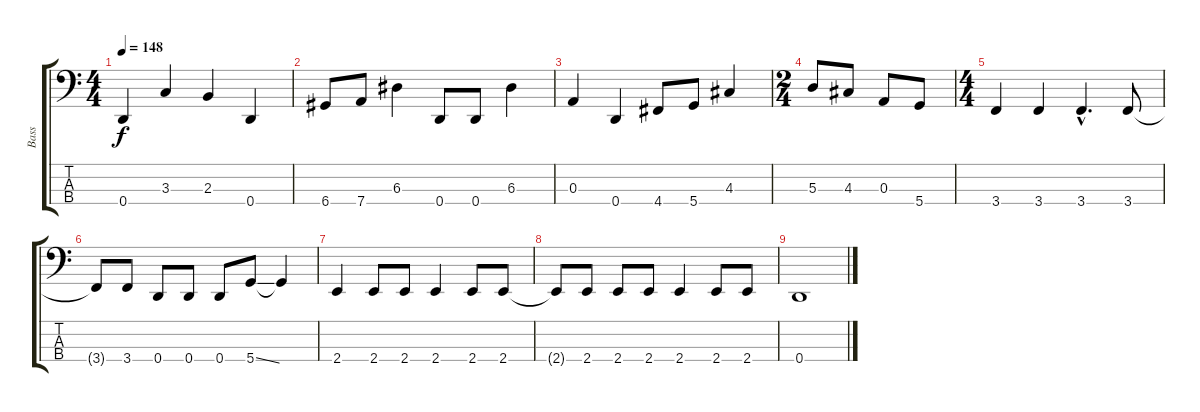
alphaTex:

\track ("Bass" "Bass") {instrument electricbassfinger}
\staff {score tabs}
\tuning (G2 D2 A1 D1) {hide}
\ts (4 4)
\tempo 148
\clef f4
\ks c
0.4.4{dy f} 3.3.4 2.3.4 0.4.4 |
6.4.8 7.4.8 6.3.4 0.4.8 0.4.8 6.3.4 |
0.3.4 0.4.4 4.4.8 5.4.8 4.3.4 |
\ts (2 4)
5.3.8 4.3.8 0.3.8 5.4.8 |
\ts (4 4)
3.4.4 3.4.4 3.4{hac}.4{d} 3.4.8 |
3.4{t}.8 3.4.8 0.4.8 0.4.8 0.4.8 5.4{ss}.8 5.4{t}.4 |
2.4.4 2.4.8 2.4.8 2.4.4 2.4.8 2.4.8 |
2.4{t}.8 2.4.8 2.4.8 2.4.8 2.4.4 2.4.8 2.4.8 |
0.4.1
